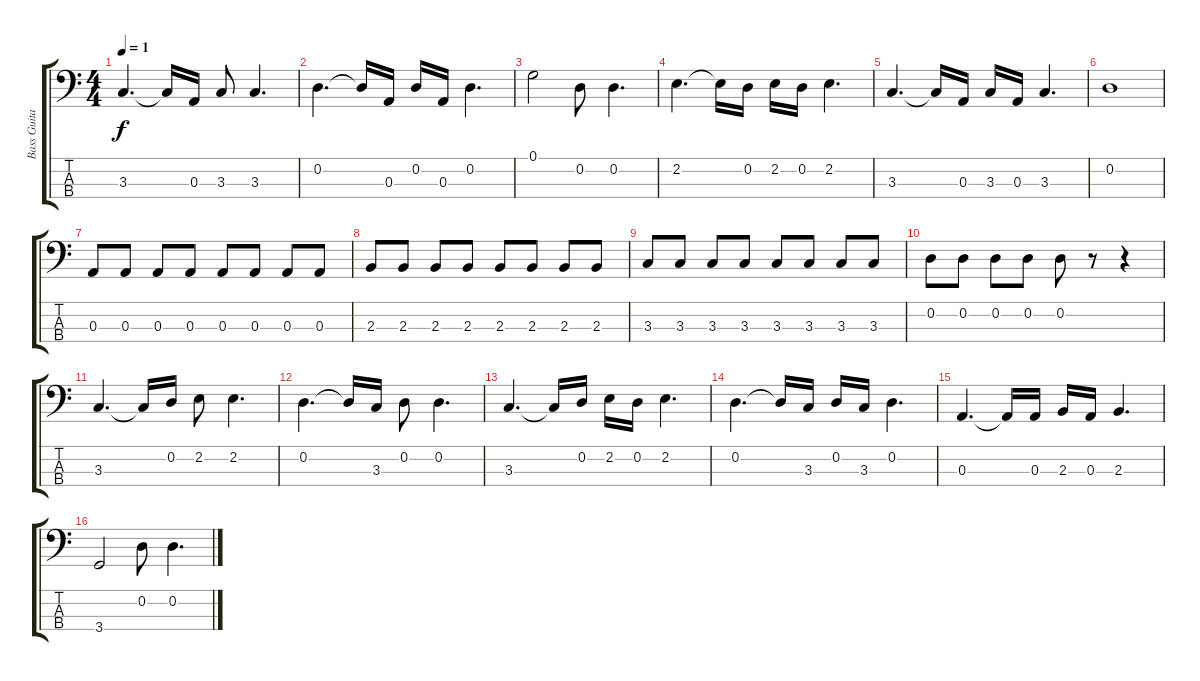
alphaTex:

\track ("Bass Guitar" "Bass Guita") {instrument electricbasspick}
\staff {score tabs}
\tuning (G2 D2 A1 E1) {hide}
\ts (4 4)
\tempo 1
\clef f4
\ks c
3.3.4{d dy f} 3.3{t}.16 0.3.16 3.3.8 3.3.4{d} |
0.2.4{d} 0.2{t}.16 0.3.16 0.2.16 0.3.16 0.2.4{d} |
0.1.2 0.2.8 0.2.4{d} |
2.2.4{d} 2.2{t}.16 0.2.16 2.2.16 0.2.16 2.2.4{d} |
3.3.4{d} 3.3{t}.16 0.3.16 3.3.16 0.3.16 3.3.4{d} |
0.2.1 |
0.3.8 0.3.8 0.3.8 0.3.8 0.3.8 0.3.8 0.3.8 0.3.8 |
2.3.8 2.3.8 2.3.8 2.3.8 2.3.8 2.3.8 2.3.8 2.3.8 |
3.3.8 3.3.8 3.3.8 3.3.8 3.3.8 3.3.8 3.3.8 3.3.8 |
0.2.8 0.2.8 0.2.8 0.2.8 0.2.8 r.8 r.4 |
3.3.4{d} 3.3{t}.16 0.2.16 2.2.8 2.2.4{d} |
0.2.4{d} 0.2{t}.16 3.3.16 0.2.8 0.2.4{d} |
3.3.4{d} 3.3{t}.16 0.2.16 2.2.16 0.2.16 2.2.4{d} |
0.2.4{d} 0.2{t}.16 3.3.16 0.2.16 3.3.16 0.2.4{d} |
0.3.4{d} 0.3{t}.16 0.3.16 2.3.16 0.3.16 2.3.4{d} |
3.4.2 0.2.8 0.2.4{d}
